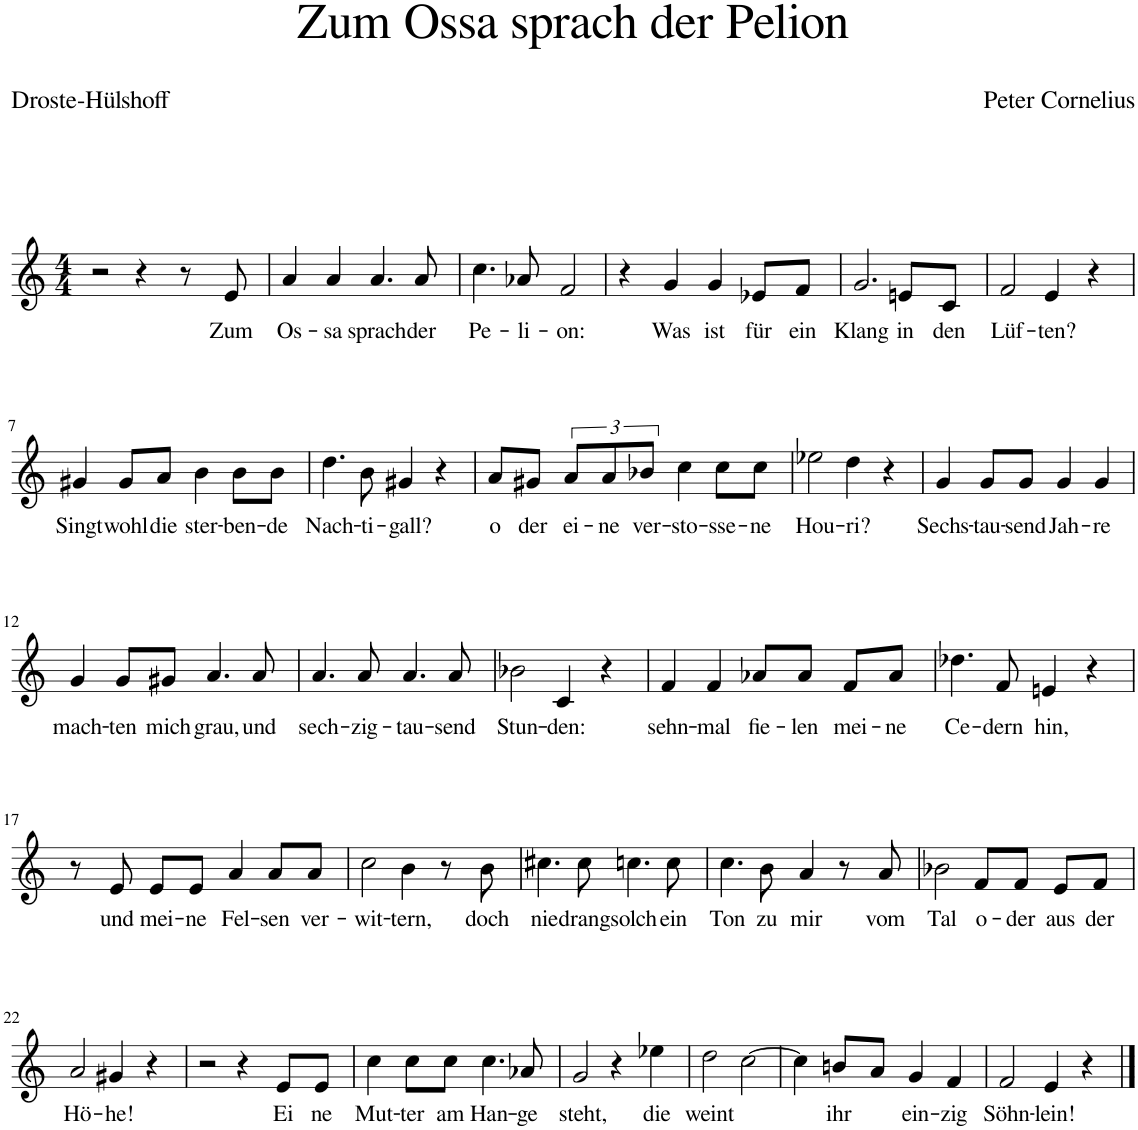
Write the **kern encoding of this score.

**kern	**text
*part1	*part1
*staff1	*staff1
*I"Piano	*
*I'Pno	*
*clefG2	*
*k[]	*
*M4/4	*
=1	=1
2r	.
4r	.
8r	.
!	!LO:LY:b
8e/	Zum
=2	=2
!	!LO:LY:b
4a/	Os-
!	!LO:LY:b
4a/	-sa
!	!LO:LY:b
4.a/	sprach
!	!LO:LY:b
8a/	der
=3	=3
!	!LO:LY:b
4.cc\	Pe-
!	!LO:LY:b
8a-X/	-li-
!	!LO:LY:b
2f/	on:
=4	=4
4r	.
!	!LO:LY:b
4g/	Was
!	!LO:LY:b
4g/	ist
!	!LO:LY:b
8e-X/L	für
!	!LO:LY:b
8f/J	ein
=5	=5
!	!LO:LY:b
2.g/	Klang
!	!LO:LY:b
8en/L	in
!	!LO:LY:b
8c/J	den
=6	=6
!	!LO:LY:b
2f/	Lüf-
!	!LO:LY:b
4e/	-ten?
4r	.
!!LO:LB:g=z
=7	=7
!	!LO:LY:b
4g#X/	Singt
!	!LO:LY:b
8g#/L	wohl
!	!LO:LY:b
8a/J	die
!	!LO:LY:b
4b\	ster-
!	!LO:LY:b
8b\L	-ben-
!	!LO:LY:b
8b\J	-de
=8	=8
!	!LO:LY:b
4.dd\	Nach-
!	!LO:LY:b
8b\	-ti-
!	!LO:LY:b
4g#X/	gall?
4r	.
=9	=9
!	!LO:LY:b
8a/L	o
!	!LO:LY:b
8g#X/J	-der
!	!LO:LY:b
12a/L	ei-
!	!LO:LY:b
12a/	-ne
!	!LO:LY:b
12b-X/J	ver-
!	!LO:LY:b
4cc\	-sto-
!	!LO:LY:b
8cc\L	-sse-
!	!LO:LY:b
8cc\J	-ne
=10	=10
!	!LO:LY:b
2ee-X\	Hou-
!	!LO:LY:b
4dd\	-ri?
4r	.
=11	=11
!	!LO:LY:b
4g/	Sechs-
!	!LO:LY:b
8g/L	-tau-
!	!LO:LY:b
8g/J	-send
!	!LO:LY:b
4g/	Jah-
!	!LO:LY:b
4g/	-re
!!LO:LB:g=z
=12	=12
!	!LO:LY:b
4g/	mach-
!	!LO:LY:b
8g/L	-ten
!	!LO:LY:b
8g#X/J	mich
!	!LO:LY:b
4.a/	grau,
!	!LO:LY:b
8a/	und
=13	=13
!	!LO:LY:b
4.a/	sech-
!	!LO:LY:b
8a/	-zig-
!	!LO:LY:b
4.a/	-tau-
!	!LO:LY:b
8a/	-send
=14	=14
!	!LO:LY:b
2b-X\	Stun-
!	!LO:LY:b
4c/	-den:
4r	.
=15	=15
!	!LO:LY:b
4f/	sehn-
!	!LO:LY:b
4f/	-mal
!	!LO:LY:b
8a-X/L	fie-
!	!LO:LY:b
8a-/J	-len
!	!LO:LY:b
8f/L	mei-
!	!LO:LY:b
8a-/J	-ne
=16	=16
!	!LO:LY:b
4.dd-X\	Ce-
!	!LO:LY:b
8f/	-dern
!	!LO:LY:b
4en/	hin,
4r	.
!!LO:LB:g=z
=17	=17
8r	.
!	!LO:LY:b
8e/	und
!	!LO:LY:b
8e/L	mei-
!	!LO:LY:b
8e/J	-ne
!	!LO:LY:b
4a/	Fel-
!	!LO:LY:b
8a/L	-sen
!	!LO:LY:b
8a/J	ver-
=18	=18
!	!LO:LY:b
2cc\	-wit-
!	!LO:LY:b
4b\	-tern,
8r	.
!	!LO:LY:b
8b\	doch
=19	=19
!	!LO:LY:b
4.cc#X\	nie
!	!LO:LY:b
8cc#\	drang
!	!LO:LY:b
4.ccn\	solch
!	!LO:LY:b
8cc\	ein
=20	=20
!	!LO:LY:b
4.cc\	Ton
!	!LO:LY:b
8b\	zu
!	!LO:LY:b
4a/	mir
8r	.
!	!LO:LY:b
8a/	vom
=21	=21
!	!LO:LY:b
2b-X\	Tal
!	!LO:LY:b
8f/L	o-
!	!LO:LY:b
8f/J	-der
!	!LO:LY:b
8e/L	aus
!	!LO:LY:b
8f/J	der
!!LO:LB:g=z
=22	=22
!	!LO:LY:b
2a/	Hö-
!	!LO:LY:b
4g#X/	-he!
4r	.
=23	=23
2r	.
4r	.
!	!LO:LY:b
8e/L	Ei
!	!LO:LY:b
8e/J	-ne
=24	=24
!	!LO:LY:b
4cc\	Mut-
!	!LO:LY:b
8cc\L	-ter
!	!LO:LY:b
8cc\J	am
!	!LO:LY:b
4.cc\	Han-
!	!LO:LY:b
8a-X/	-ge
=25	=25
!	!LO:LY:b
2g/	steht,
4r	.
!	!LO:LY:b
4ee-X\	die
=26	=26
!	!LO:LY:b
2dd\	weint
[2cc\	.
=27	=27
4cc\]	.
!	!LO:LY:b
8bn/L	ihr
8a/J	.
!	!LO:LY:b
4g/	ein-
!	!LO:LY:b
4f/	-zig
=28	=28
!	!LO:LY:b
2f/	Söhn-
!	!LO:LY:b
4e/	-lein!
4r	.
==	==
*-	*-
